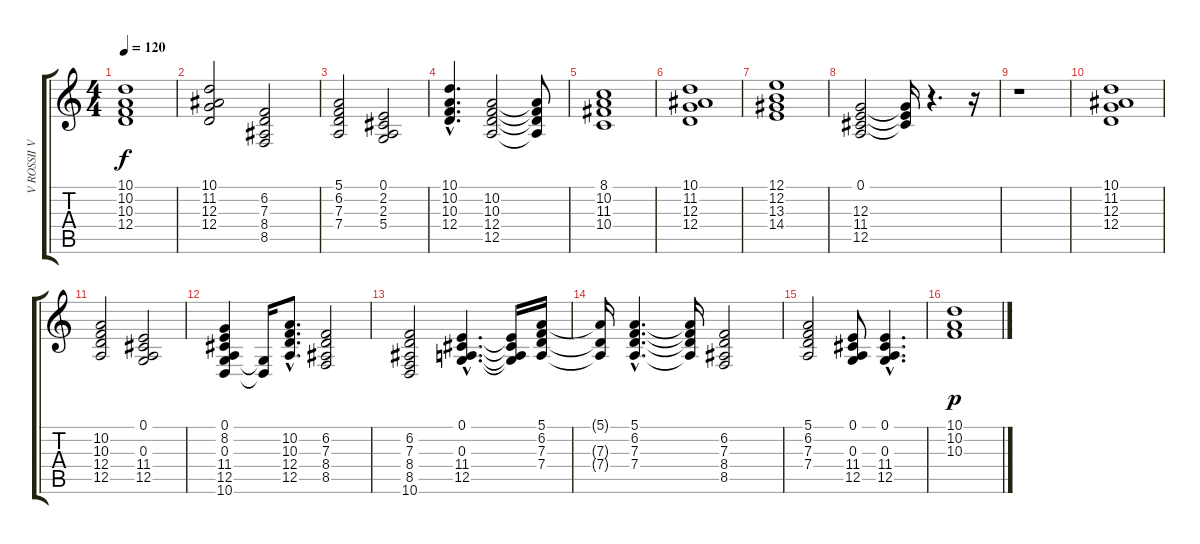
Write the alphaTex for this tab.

\track ("V ROSSII VECHERA     " "V ROSSII V") {instrument fx5brightness}
\staff {score tabs}
\tuning (E4 B3 G3 D3 A2 E2) {hide}
\ts (4 4)
\tempo 120
\clef g2
\ks c
(10.1 10.2 10.3 12.4).1{dy f} |
(10.1 11.2 12.3 12.4).2 (6.2 7.3 8.4 8.5).2 |
(5.1 6.2 7.3 7.4).2 (0.1 2.2 2.3 5.4).2 |
(10.1{hac} 10.2{hac} 10.3{hac} 12.4{hac}).4{d} (10.2 10.3 12.4 12.5).2 (10.2{t} 10.3{t} 12.4{t} 12.5{t}).8 |
(8.1 10.2 11.3 10.4).1 |
(10.1 11.2 12.3 12.4).1 |
(12.1 12.2 13.3 14.4).1 |
(0.1 12.3 11.4 12.5).2 (0.1{t} 12.3{t} 11.4{t}).16 r.4{d} r.16 |
r.1 |
(10.1 11.2 12.3 12.4).1 |
(10.2 10.3 12.4 12.5).2 (0.1 0.3 11.4 12.5).2 |
(0.1 8.2 0.3 11.4 12.5 10.6).4 (0.3{t} 10.6{t}).16 (10.2{hac} 10.3{hac} 12.4{hac} 12.5{hac}).8{d} (6.2 7.3 8.4 8.5).2 |
(6.2 7.3 8.4 8.5 10.6).2 (0.1{hac} 0.3{hac} 11.4{hac} 12.5{hac}).4{d} (0.1{t} 0.3{t} 11.4{t} 12.5{t}).16 (5.1 6.2 7.3 7.4).16 |
(5.1{t} 7.3{t} 7.4{t}).16 (5.1{hac} 6.2{hac} 7.3{hac} 7.4{hac}).4{d} (5.1{t} 6.2{t} 7.3{t} 7.4{t}).16 (6.2 7.3 8.4 8.5).2 |
(5.1 6.2 7.3 7.4).2 (0.1 0.3 11.4 12.5).8 (0.1{hac} 0.3{hac} 11.4{hac} 12.5{hac}).4{d} |
(10.1 10.2 10.3).1{dy p balance 8 instrument fx5brightness}
